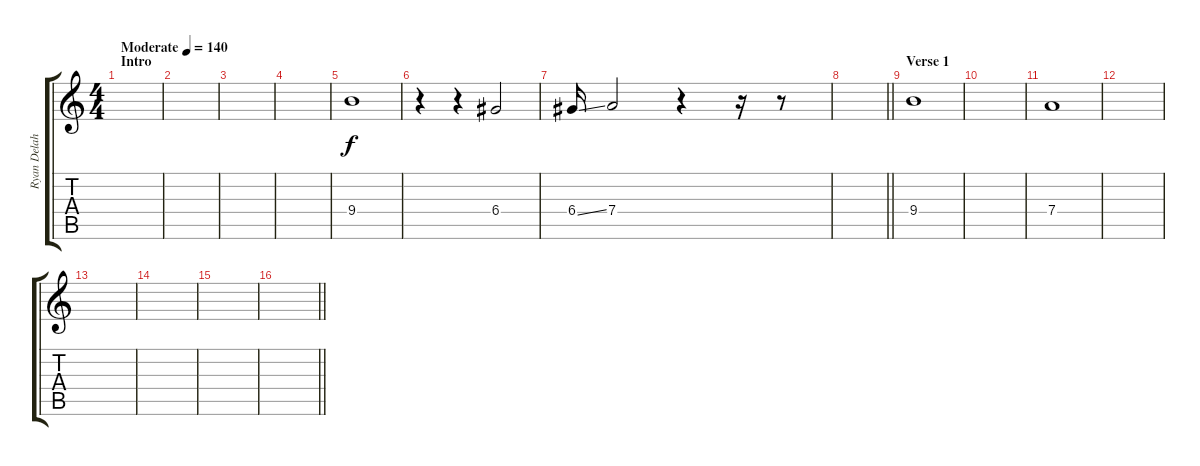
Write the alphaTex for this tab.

\track ("Ryan Delahoussaye" "Ryan Delah") {instrument electricguitarjazz}
\staff {score tabs}
\tuning (E4 B3 G3 D3 A2 E2) {hide}
\ts (4 4)
\section ("" "Intro")
\tempo (140 "Moderate")
\clef g2
\ks c
|
|
|
|
9.4.1 |
r.4 r.4 6.4.2 |
6.4{ss}.16 7.4.2 r.4 r.16 r.8 |
\barLineRight lightlight
|
\section ("" "Verse 1")
9.4.1 |
|
7.4.1 |
|
|
|
|
\barLineRight lightlight
